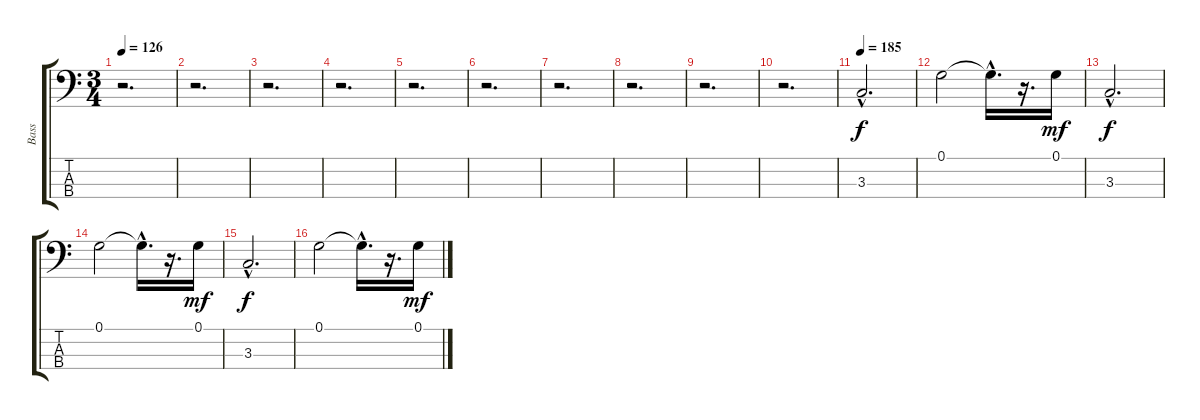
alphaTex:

\track ("Bass   " "Bass   ") {instrument acousticbass}
\staff {score tabs}
\tuning (G2 D2 A1 E1) {hide}
\ts (3 4)
\tempo 126
\clef f4
\ks c
r.2{d dy f instrument acousticbass} |
r.2{d} |
r.2{d} |
r.2{d} |
r.2{d} |
r.2{d} |
r.2{d} |
r.2{d} |
r.2{d} |
r.2{d} |
\tempo 185
3.3{hac}.2{d instrument acousticbass} |
0.1.2 0.1{hac t}.16{d} r.16{d} 0.1.16{dy mf} |
3.3{hac}.2{d dy f} |
0.1.2 0.1{hac t}.16{d} r.16{d} 0.1.16{dy mf} |
3.3{hac}.2{d dy f} |
0.1.2 0.1{hac t}.16{d} r.16{d} 0.1.16{dy mf}
